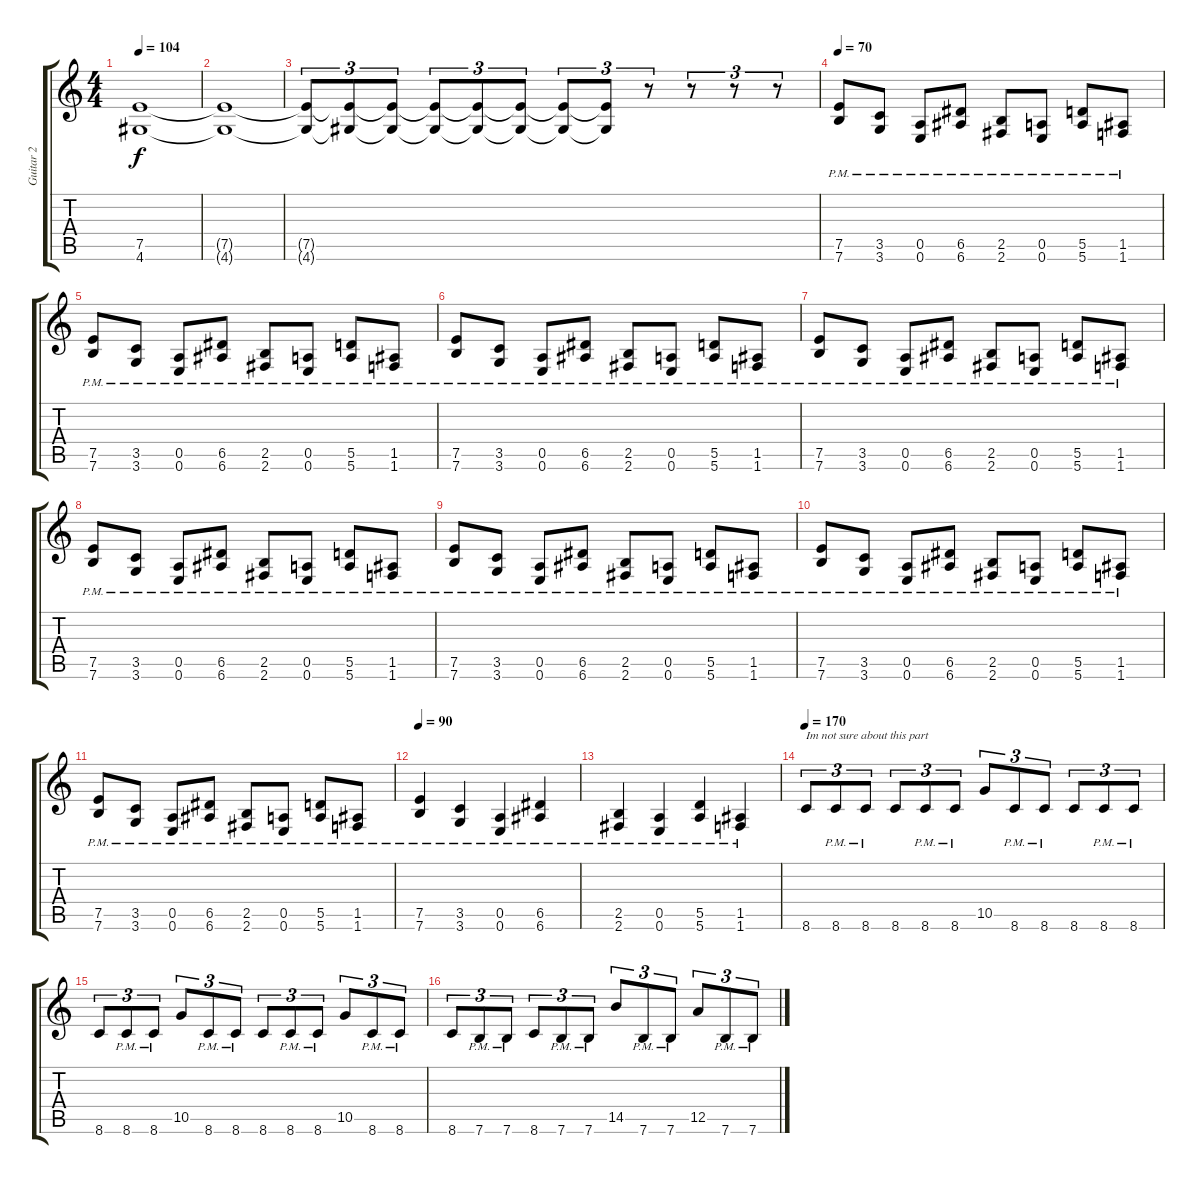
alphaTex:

\track ("Guitar 2" "Guitar 2") {instrument overdrivenguitar}
\staff {score tabs}
\tuning (E4 B3 G3 D3 A2 E2) {hide}
\ts (4 4)
\tempo 104
\clef g2
\ks c
(7.5{t} 4.6{t}).1{dy f} |
(7.5{t} 4.6{t}).1 |
(7.5{t} 4.6{t}).8{tu (3 2)} (7.5{t} 4.6{t}).8{tu (3 2)} (7.5{t} 4.6{t}).8{tu (3 2)} (7.5{t} 4.6{t}).8{tu (3 2)} (7.5{t} 4.6{t}).8{tu (3 2)} (7.5{t} 4.6{t}).8{tu (3 2)} (7.5{t} 4.6{t}).8{tu (3 2)} (7.5{t} 4.6{t}).8{tu (3 2)} r.8{tu (3 2)} r.8{tu (3 2)} r.8{tu (3 2)} r.8{tu (3 2)} |
\tempo 70
(7.5{pm} 7.6{pm}).8 (3.5{pm} 3.6{pm}).8 (0.5{pm} 0.6{pm}).8 (6.5{pm} 6.6{pm}).8 (2.5{pm} 2.6{pm}).8 (0.5{pm} 0.6{pm}).8 (5.5{pm} 5.6{pm}).8 (1.5{pm} 1.6{pm}).8 |
(7.5{pm} 7.6{pm}).8 (3.5{pm} 3.6{pm}).8 (0.5{pm} 0.6{pm}).8 (6.5{pm} 6.6{pm}).8 (2.5{pm} 2.6{pm}).8 (0.5{pm} 0.6{pm}).8 (5.5{pm} 5.6{pm}).8 (1.5{pm} 1.6{pm}).8 |
(7.5{pm} 7.6{pm}).8 (3.5{pm} 3.6{pm}).8 (0.5{pm} 0.6{pm}).8 (6.5{pm} 6.6{pm}).8 (2.5{pm} 2.6{pm}).8 (0.5{pm} 0.6{pm}).8 (5.5{pm} 5.6{pm}).8 (1.5{pm} 1.6{pm}).8 |
(7.5{pm} 7.6{pm}).8 (3.5{pm} 3.6{pm}).8 (0.5{pm} 0.6{pm}).8 (6.5{pm} 6.6{pm}).8 (2.5{pm} 2.6{pm}).8 (0.5{pm} 0.6{pm}).8 (5.5{pm} 5.6{pm}).8 (1.5{pm} 1.6{pm}).8 |
(7.5{pm} 7.6{pm}).8 (3.5{pm} 3.6{pm}).8 (0.5{pm} 0.6{pm}).8 (6.5{pm} 6.6{pm}).8 (2.5{pm} 2.6{pm}).8 (0.5{pm} 0.6{pm}).8 (5.5{pm} 5.6{pm}).8 (1.5{pm} 1.6{pm}).8 |
(7.5{pm} 7.6{pm}).8 (3.5{pm} 3.6{pm}).8 (0.5{pm} 0.6{pm}).8 (6.5{pm} 6.6{pm}).8 (2.5{pm} 2.6{pm}).8 (0.5{pm} 0.6{pm}).8 (5.5{pm} 5.6{pm}).8 (1.5{pm} 1.6{pm}).8 |
(7.5{pm} 7.6{pm}).8 (3.5{pm} 3.6{pm}).8 (0.5{pm} 0.6{pm}).8 (6.5{pm} 6.6{pm}).8 (2.5{pm} 2.6{pm}).8 (0.5{pm} 0.6{pm}).8 (5.5{pm} 5.6{pm}).8 (1.5{pm} 1.6{pm}).8 |
(7.5{pm} 7.6{pm}).8 (3.5{pm} 3.6{pm}).8 (0.5{pm} 0.6{pm}).8 (6.5{pm} 6.6{pm}).8 (2.5{pm} 2.6{pm}).8 (0.5{pm} 0.6{pm}).8 (5.5{pm} 5.6{pm}).8 (1.5{pm} 1.6{pm}).8 |
\tempo 90
(7.5{pm} 7.6{pm}).4 (3.5{pm} 3.6{pm}).4 (0.5{pm} 0.6{pm}).4 (6.5{pm} 6.6{pm}).4 |
(2.5{pm} 2.6{pm}).4 (0.5{pm} 0.6{pm}).4 (5.5{pm} 5.6{pm}).4 (1.5{pm} 1.6{pm}).4 |
\tempo 170
8.6.8{tu (3 2) txt "Im not sure about this part"} 8.6{pm}.8{tu (3 2)} 8.6{pm}.8{tu (3 2)} 8.6.8{tu (3 2)} 8.6{pm}.8{tu (3 2)} 8.6{pm}.8{tu (3 2)} 10.5.8{tu (3 2)} 8.6{pm}.8{tu (3 2)} 8.6{pm}.8{tu (3 2)} 8.6.8{tu (3 2)} 8.6{pm}.8{tu (3 2)} 8.6{pm}.8{tu (3 2)} |
8.6.8{tu (3 2)} 8.6{pm}.8{tu (3 2)} 8.6{pm}.8{tu (3 2)} 10.5.8{tu (3 2)} 8.6{pm}.8{tu (3 2)} 8.6{pm}.8{tu (3 2)} 8.6.8{tu (3 2)} 8.6{pm}.8{tu (3 2)} 8.6{pm}.8{tu (3 2)} 10.5.8{tu (3 2)} 8.6{pm}.8{tu (3 2)} 8.6{pm}.8{tu (3 2)} |
8.6.8{tu (3 2)} 7.6{pm}.8{tu (3 2)} 7.6{pm}.8{tu (3 2)} 8.6.8{tu (3 2)} 7.6{pm}.8{tu (3 2)} 7.6{pm}.8{tu (3 2)} 14.5.8{tu (3 2)} 7.6{pm}.8{tu (3 2)} 7.6{pm}.8{tu (3 2)} 12.5.8{tu (3 2)} 7.6{pm}.8{tu (3 2)} 7.6{pm}.8{tu (3 2)}
